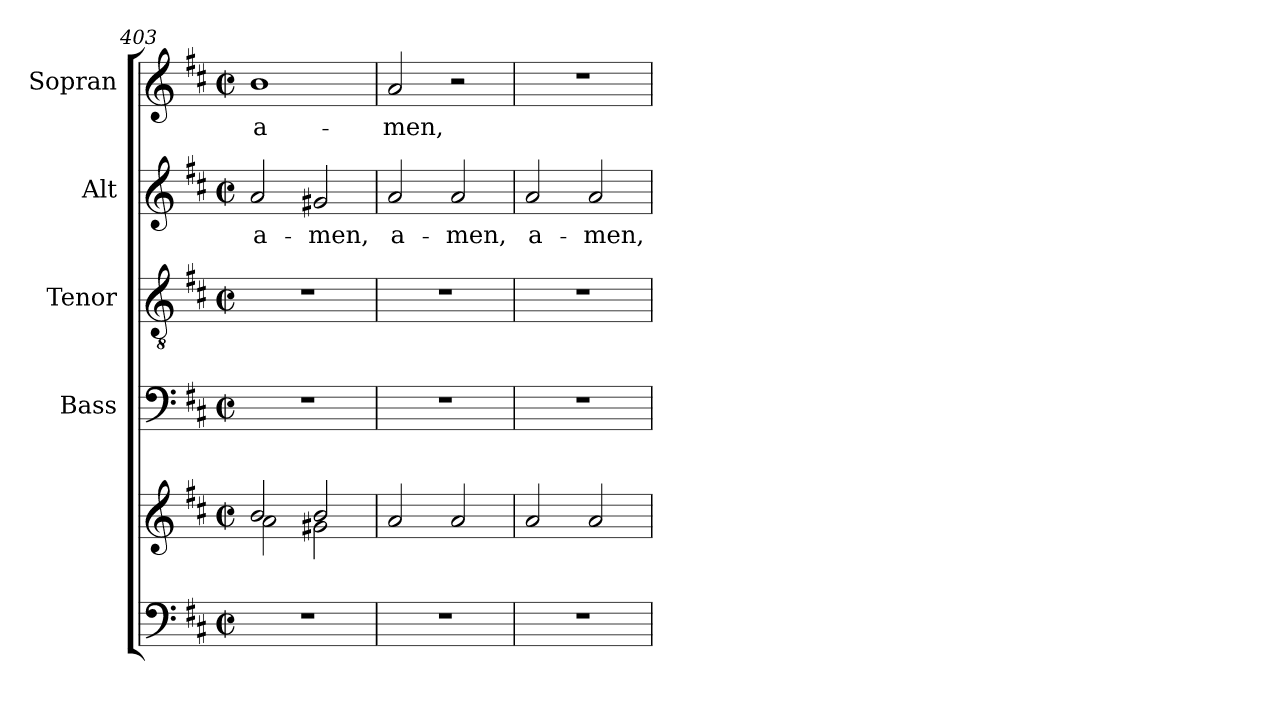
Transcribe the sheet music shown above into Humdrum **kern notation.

**kern	**kern	**kern	**kern	**kern	**text	**kern	**text
*part5	*part5	*part4	*part3	*part2	*part2	*part1	*part1
*staff6	*staff5	*staff4	*staff3	*staff2	*staff2	*staff1	*staff1
*	*	*I"Bass	*I"Tenor	*I"Alt	*	*I"Sopran	*
*	*	*I'B.	*I'T.	*I'A.	*	*I'S.	*
*clefF4	*clefG2	*clefF4	*clefGv2	*clefG2	*	*clefG2	*
*k[f#c#]	*k[f#c#]	*k[f#c#]	*k[f#c#]	*k[f#c#]	*	*k[f#c#]	*
*D:	*D:	*D:	*D:	*D:	*	*D:	*
*M2/2	*M2/2	*M2/2	*M2/2	*M2/2	*	*M2/2	*
*met(c|)	*met(c|)	*met(c|)	*met(c|)	*met(c|)	*	*met(c|)	*
=403	=403	=403	=403	=403	=403	=403	=403
*	*^	*	*	*	*	*	*
!	!	!	!	!	!	!LO:LY:b	!	!LO:LY:b
1r	2b/	2a\	1r	1r	2a/	a-	1b	a-
!	!	!	!	!	!	!LO:LY:b	!	!
.	2b/	2g#X\	.	.	2g#X/	-men,	.	.
=404	=404	=404	=404	=404	=404	=404	=404	=404
!	!	!	!	!	!	!LO:LY:b	!	!LO:LY:b
*	*v	*v	*	*	*	*	*	*
1r	2a/	1r	1r	2a/	a-	2a/	-men,
!	!	!	!	!	!LO:LY:b	!	!
.	2a/	.	.	2a/	-men,	2r	.
!!LO:PB:g=z
=405	=405	=405	=405	=405	=405	=405	=405
!	!	!	!	!	!LO:LY:b	!	!
1r	2a/	1r	1r	2a/	a-	1r	.
!	!	!	!	!	!LO:LY:b	!	!
.	2a/	.	.	2a/	-men,	.	.
=	=	=	=	=	=	=	=
*-	*-	*-	*-	*-	*-	*-	*-
